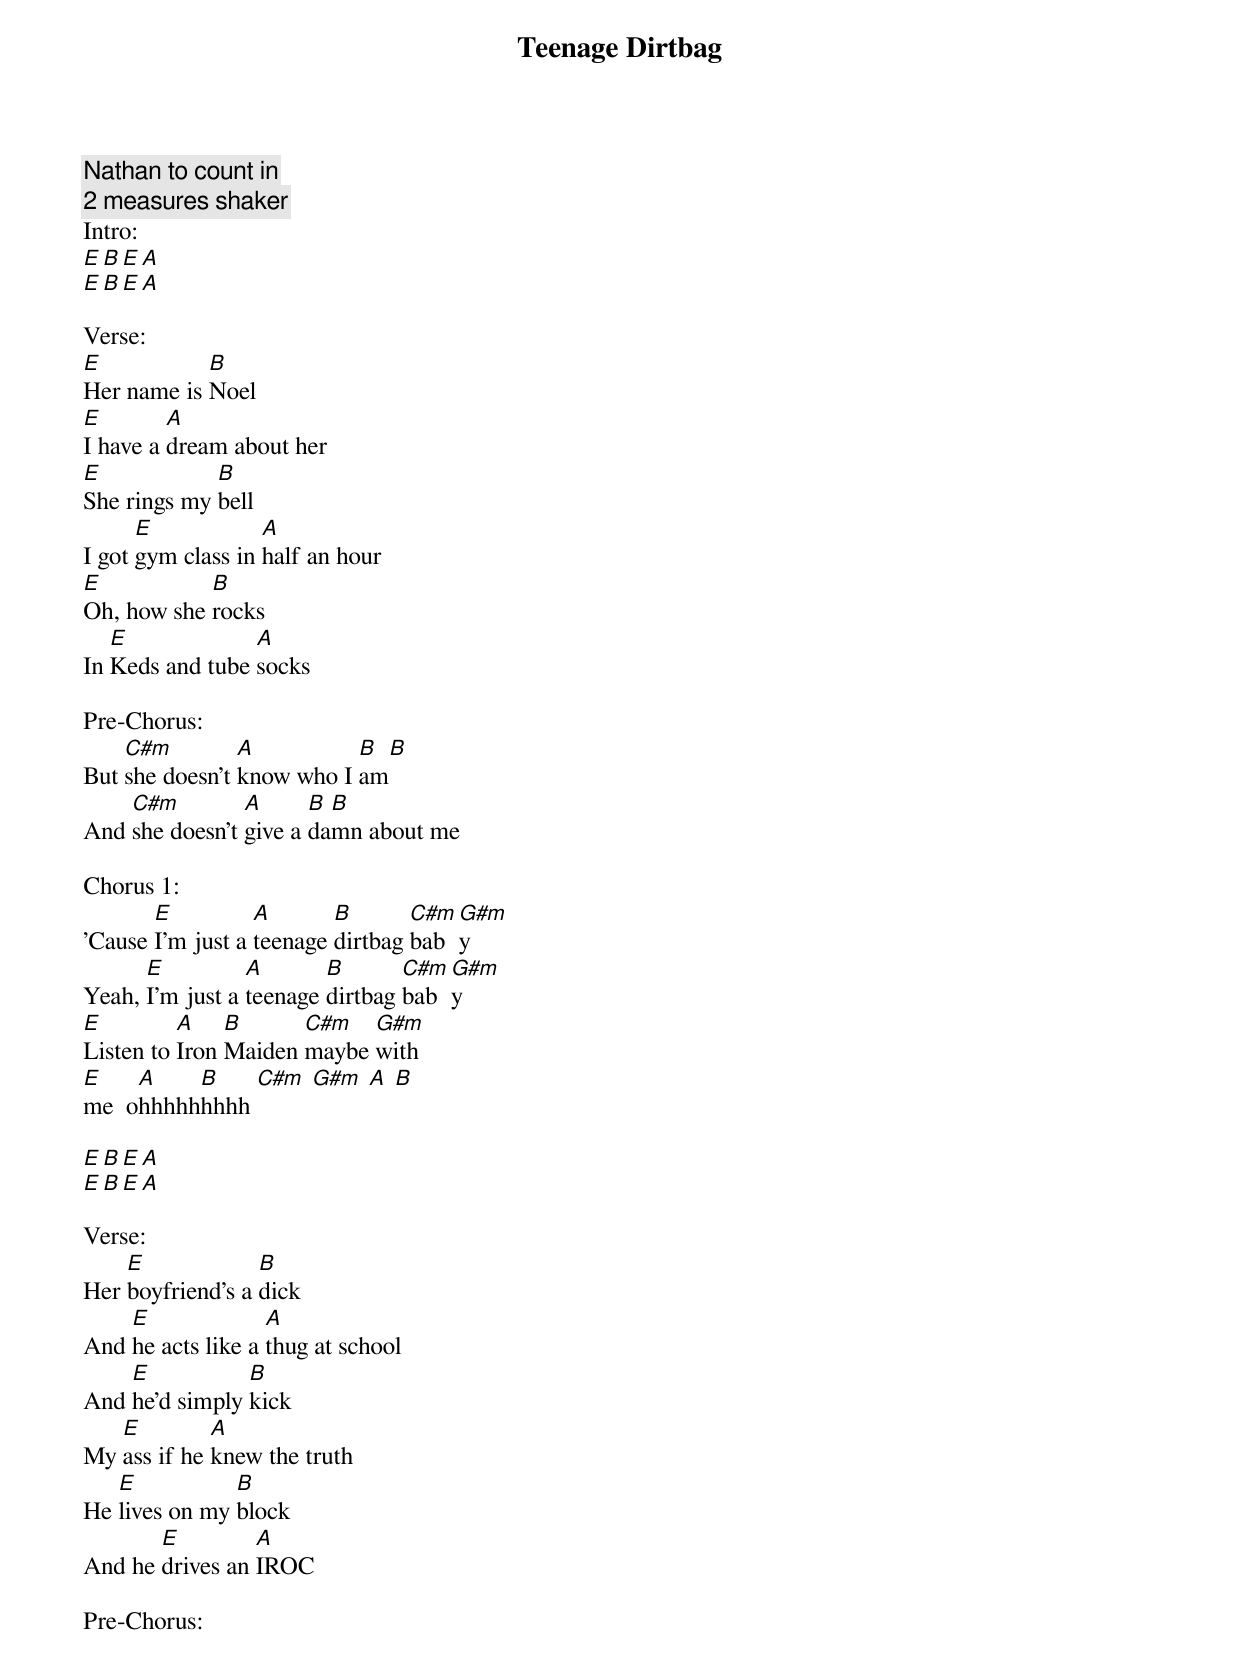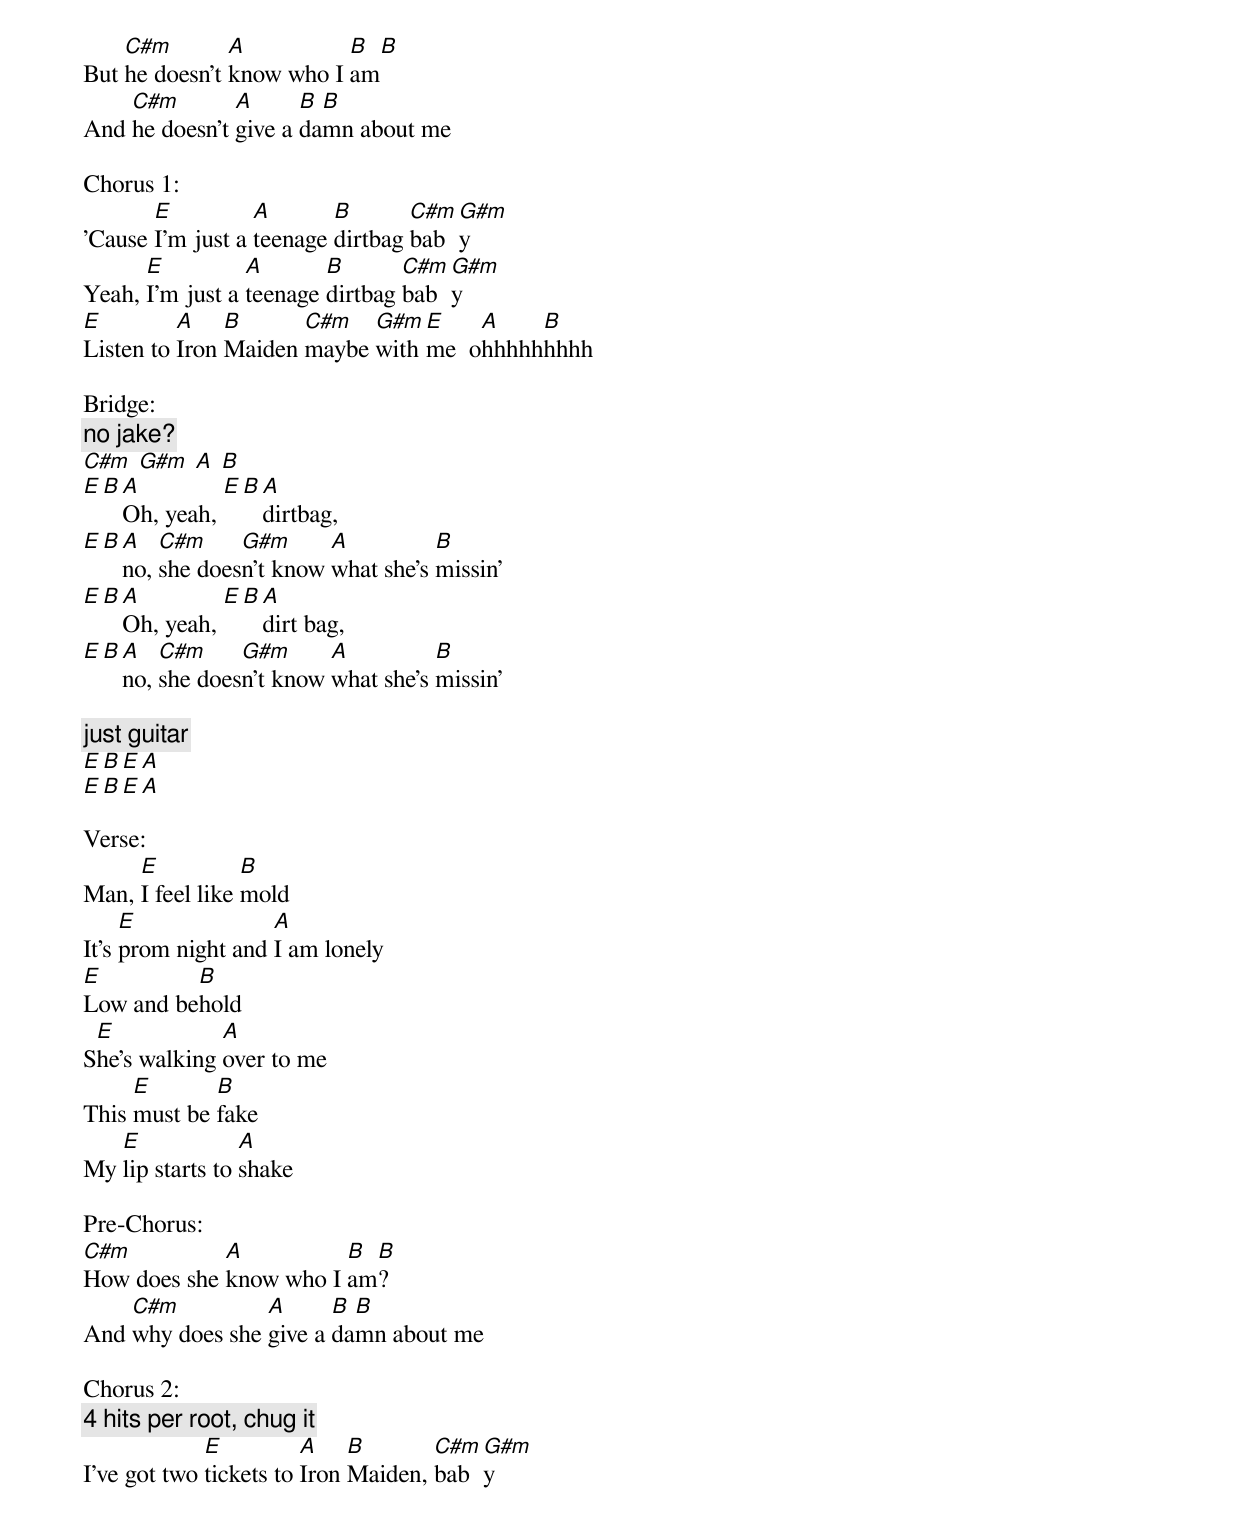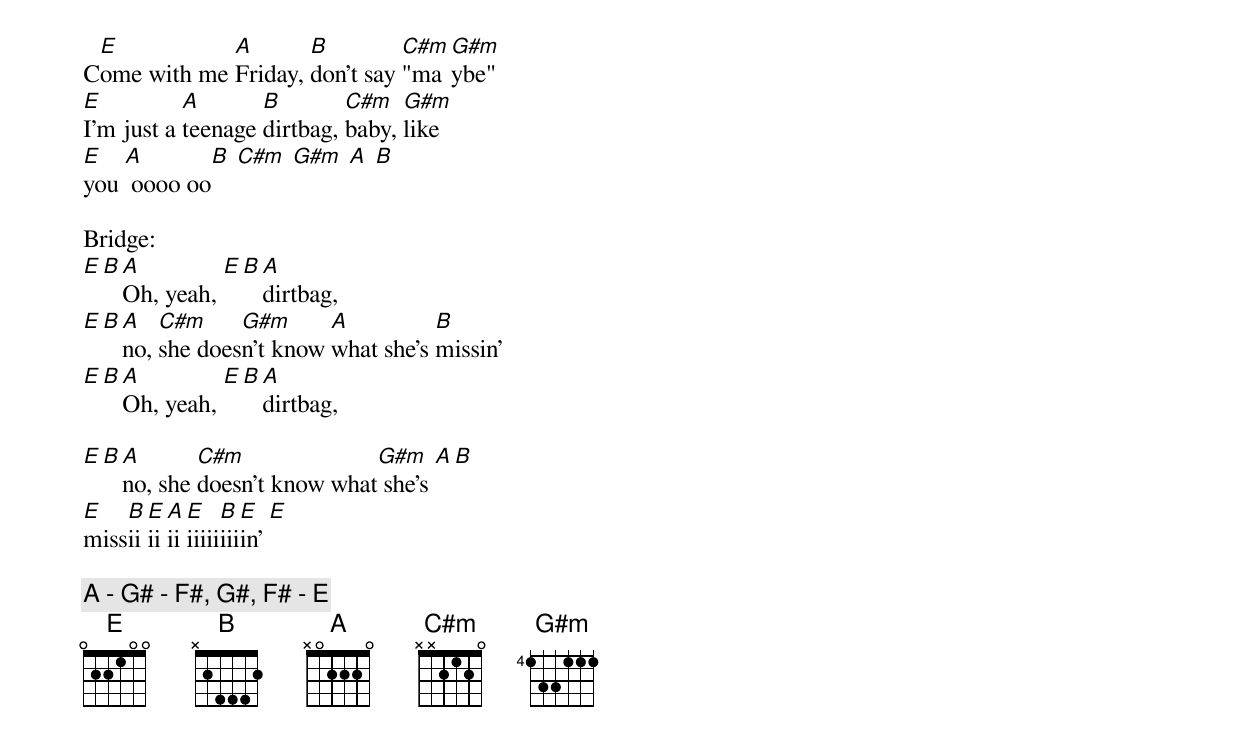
{title:Teenage Dirtbag}
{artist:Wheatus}
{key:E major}
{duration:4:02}
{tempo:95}
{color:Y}

{c: Nathan to count in}
{c: 2 measures shaker}
Intro:
[E][B][E][A]
[E][B][E][A]

Verse:
[E]Her name is [B]Noel
[E]I have a [A]dream about her
[E]She rings my [B]bell
I got [E]gym class in [A]half an hour
[E]Oh, how she [B]rocks
In [E]Keds and tube [A]socks

Pre-Chorus:
But [C#m]she doesn't [A]know who I [B]am[B]
And [C#m]she doesn't [A]give a [B]da[B]mn about me

Chorus 1:
'Cause [E]I'm just a [A]teenage [B]dirtbag [C#m]bab[G#m]y
Yeah, [E]I'm just a [A]teenage [B]dirtbag [C#m]bab[G#m]y
[E]Listen to [A]Iron [B]Maiden [C#m]maybe [G#m]with
[E]me  o[A]hhhhh[B]hhhh [C#m] [G#m] [A] [B]

[E][B][E][A]
[E][B][E][A]

Verse:
Her [E]boyfriend's a [B]dick
And [E]he acts like a [A]thug at school
And [E]he'd simply [B]kick
My [E]ass if he [A]knew the truth
He [E]lives on my [B]block
And he [E]drives an [A]IROC

Pre-Chorus:
But [C#m]he doesn't [A]know who I [B]am[B]
And [C#m]he doesn't [A]give a [B]da[B]mn about me

Chorus 1:
'Cause [E]I'm just a [A]teenage [B]dirtbag [C#m]bab[G#m]y
Yeah, [E]I'm just a [A]teenage [B]dirtbag [C#m]bab[G#m]y
[E]Listen to [A]Iron [B]Maiden [C#m]maybe [G#m]with [E]me  o[A]hhhhh[B]hhhh

Bridge:
{c: no jake?}
[C#m] [G#m] [A] [B]
[E][B][A]Oh, yeah, [E][B][A]dirtbag,
[E][B][A]no, [C#m]she does[G#m]n't know [A]what she's [B]missin'
[E][B][A]Oh, yeah, [E][B][A]dirt bag,
[E][B][A]no, [C#m]she does[G#m]n't know [A]what she's [B]missin'

{c:just guitar}
[E][B][E][A]
[E][B][E][A]

Verse:
Man, [E]I feel like [B]mold
It's [E]prom night and [A]I am lonely
[E]Low and be[B]hold
S[E]he's walking [A]over to me
This [E]must be [B]fake
My [E]lip starts to [A]shake

Pre-Chorus:
[C#m]How does she [A]know who I [B]am[B]?
And [C#m]why does she [A]give a [B]da[B]mn about me

Chorus 2:
{c:4 hits per root, chug it}
I've got two [E]tickets to [A]Iron [B]Maiden, [C#m]bab[G#m]y
C[E]ome with me [A]Friday, [B]don't say [C#m]"ma[G#m]ybe"
[E]I'm just a [A]teenage [B]dirtbag, [C#m]baby, [G#m]like
[E]you [A] oooo oo[B] [C#m] [G#m] [A] [B]

Bridge:
[E][B][A]Oh, yeah, [E][B][A]dirtbag,
[E][B][A]no, [C#m]she does[G#m]n't know [A]what she's [B]missin'
[E][B][A]Oh, yeah, [E][B][A]dirtbag,

[E][B][A]no, she [C#m]doesn't know what[G#m] she's [A][B]
[E]miss[B]ii[E]ii[A]ii[E]iiiii[B]iii[E]in' [E]

{c: A - G# - F#, G#, F# - E}
